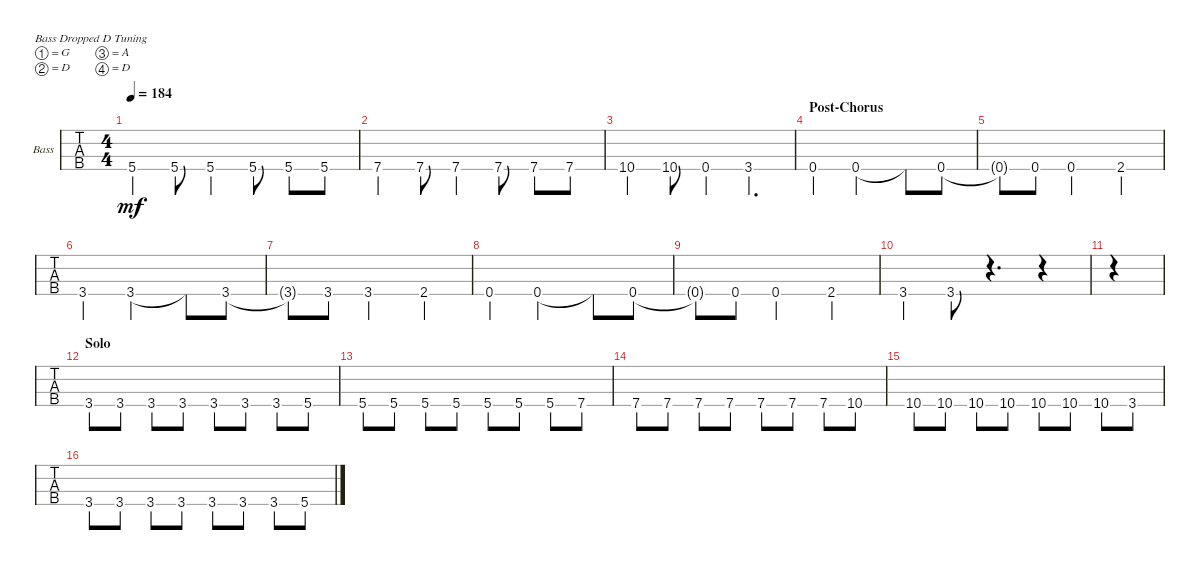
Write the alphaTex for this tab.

\defaultSystemsLayout 4
\bracketExtendMode groupsimilarinstruments
\firstSystemTrackNameOrientation horizontal
\otherSystemsTrackNameOrientation horizontal
\track ("Bass (David)" "Bass") {instrument electricbassfinger}
\staff {tabs}
\tuning (G2 D2 A1 D1)
\ts (4 4)
\tempo 184
\clef f4
\ks c
5.4.4{dy mf} 5.4.8 5.4.4 5.4.8 5.4.8 5.4.8 |
7.4.4 7.4.8 7.4.4 7.4.8 7.4.8 7.4.8 |
10.4.4 10.4.8 0.4.4 3.4.4{d} |
\section ("" "Post-Chorus")
0.4.4 0.4.2 0.4{t}.8 0.4.8 |
0.4{t}.8 0.4.8 0.4.2 2.4.4 |
3.4.4 3.4.2 3.4{t}.8 3.4.8 |
3.4{t}.8 3.4.8 3.4.2 2.4.4 |
0.4.4 0.4.2 0.4{t}.8 0.4.8 |
0.4{t}.8 0.4.8 0.4.2 2.4.4 |
3.4.4 3.4.8 r.4{d} r.4 |
|
\section ("" "Solo")
3.4.8 3.4.8 3.4.8 3.4.8 3.4.8 3.4.8 3.4.8 5.4.8 |
5.4.8 5.4.8 5.4.8 5.4.8 5.4.8 5.4.8 5.4.8 7.4.8 |
7.4.8 7.4.8 7.4.8 7.4.8 7.4.8 7.4.8 7.4.8 10.4.8 |
10.4.8 10.4.8 10.4.8 10.4.8 10.4.8 10.4.8 10.4.8 3.4.8 |
3.4.8 3.4.8 3.4.8 3.4.8 3.4.8 3.4.8 3.4.8 5.4.8
